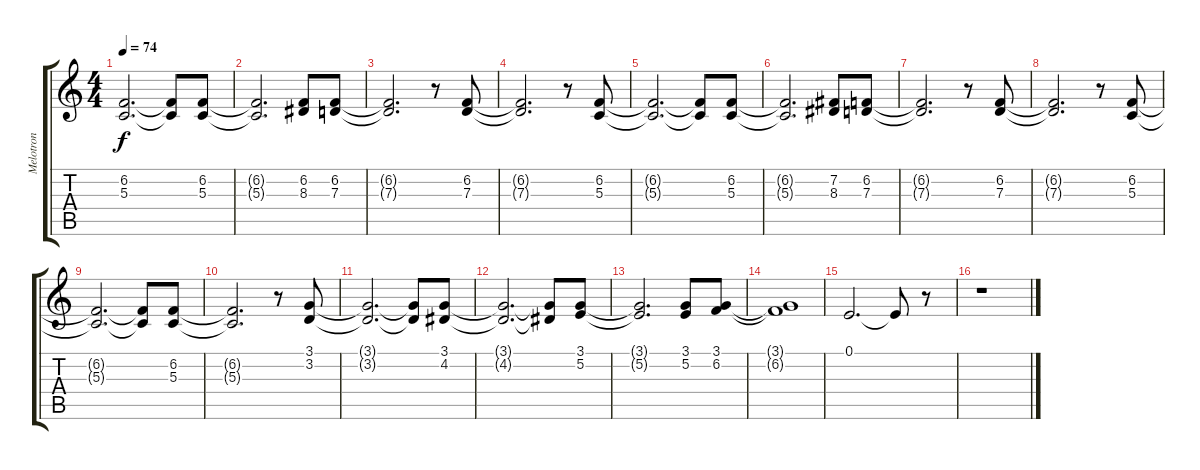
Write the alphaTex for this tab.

\track ("Melotron" "Melotron") {instrument clavinet}
\staff {score tabs}
\tuning (E4 B3 G3 D3 A2 E2) {hide}
\ts (4 4)
\tempo 74
\clef g2
\ks c
(6.2{t} 5.3{t}).2{d dy f} (6.2{t} 5.3{t}).8 (6.2 5.3).8 |
(6.2{t} 5.3{t}).2{d} (6.2 8.3).8 (6.2 7.3).8 |
(6.2{t} 7.3{t}).2{d} r.8 (6.2 7.3).8 |
(6.2{t} 7.3{t}).2{d} r.8 (6.2 5.3).8 |
(6.2{t} 5.3{t}).2{d} (6.2{t} 5.3{t}).8 (6.2 5.3).8 |
(6.2{t} 5.3{t}).2{d} (7.2 8.3).8 (6.2 7.3).8 |
(6.2{t} 7.3{t}).2{d} r.8 (6.2 7.3).8 |
(6.2{t} 7.3{t}).2{d} r.8 (6.2 5.3).8 |
(6.2{t} 5.3{t}).2{d} (6.2{t} 5.3{t}).8 (6.2 5.3).8 |
(6.2{t} 5.3{t}).2{d} r.8 (3.1 3.2).8 |
(3.1{t} 3.2{t}).2{d} (3.1{t} 3.2{t}).8 (3.1 4.2).8 |
(3.1{t} 4.2{t}).2{d} (3.1{t} 4.2{t}).8 (3.1 5.2).8 |
(3.1{t} 5.2{t}).2{d} (3.1 5.2).8 (3.1 6.2).8 |
(3.1{t} 6.2{t}).1 |
0.1.2{d} 0.1{t}.8 r.8 |
r.1
